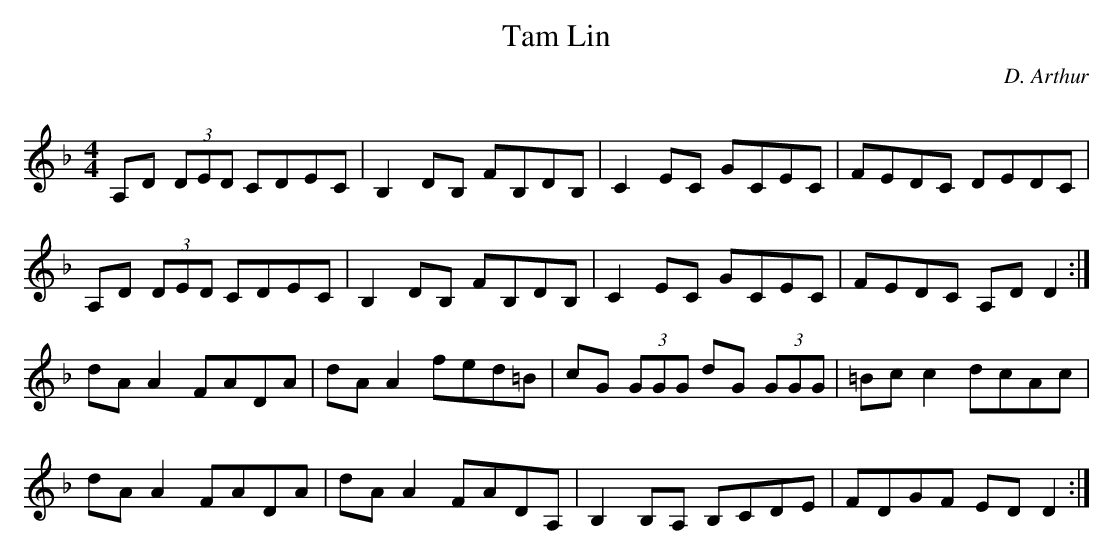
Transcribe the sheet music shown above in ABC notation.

X:1
T: Tam Lin
C: D. Arthur
Q: 350
M: 4/4
L: 1/8
K: Dm
A,D (3DED CDEC | B,2 DB, FB,DB, | C2 EC GCEC | FEDC DEDC |
A,D (3DED CDEC | B,2 DB, FB,DB, | C2 EC GCEC | FEDC A,D D2 :|
dA A2 FADA | dA A2 fed=B | cG (3GGG dG (3GGG | =Bc c2 dcAc |
dA A2 FADA | dA A2 FADA, | B,2 B,A, B,CDE | FDGF ED D2 :|
